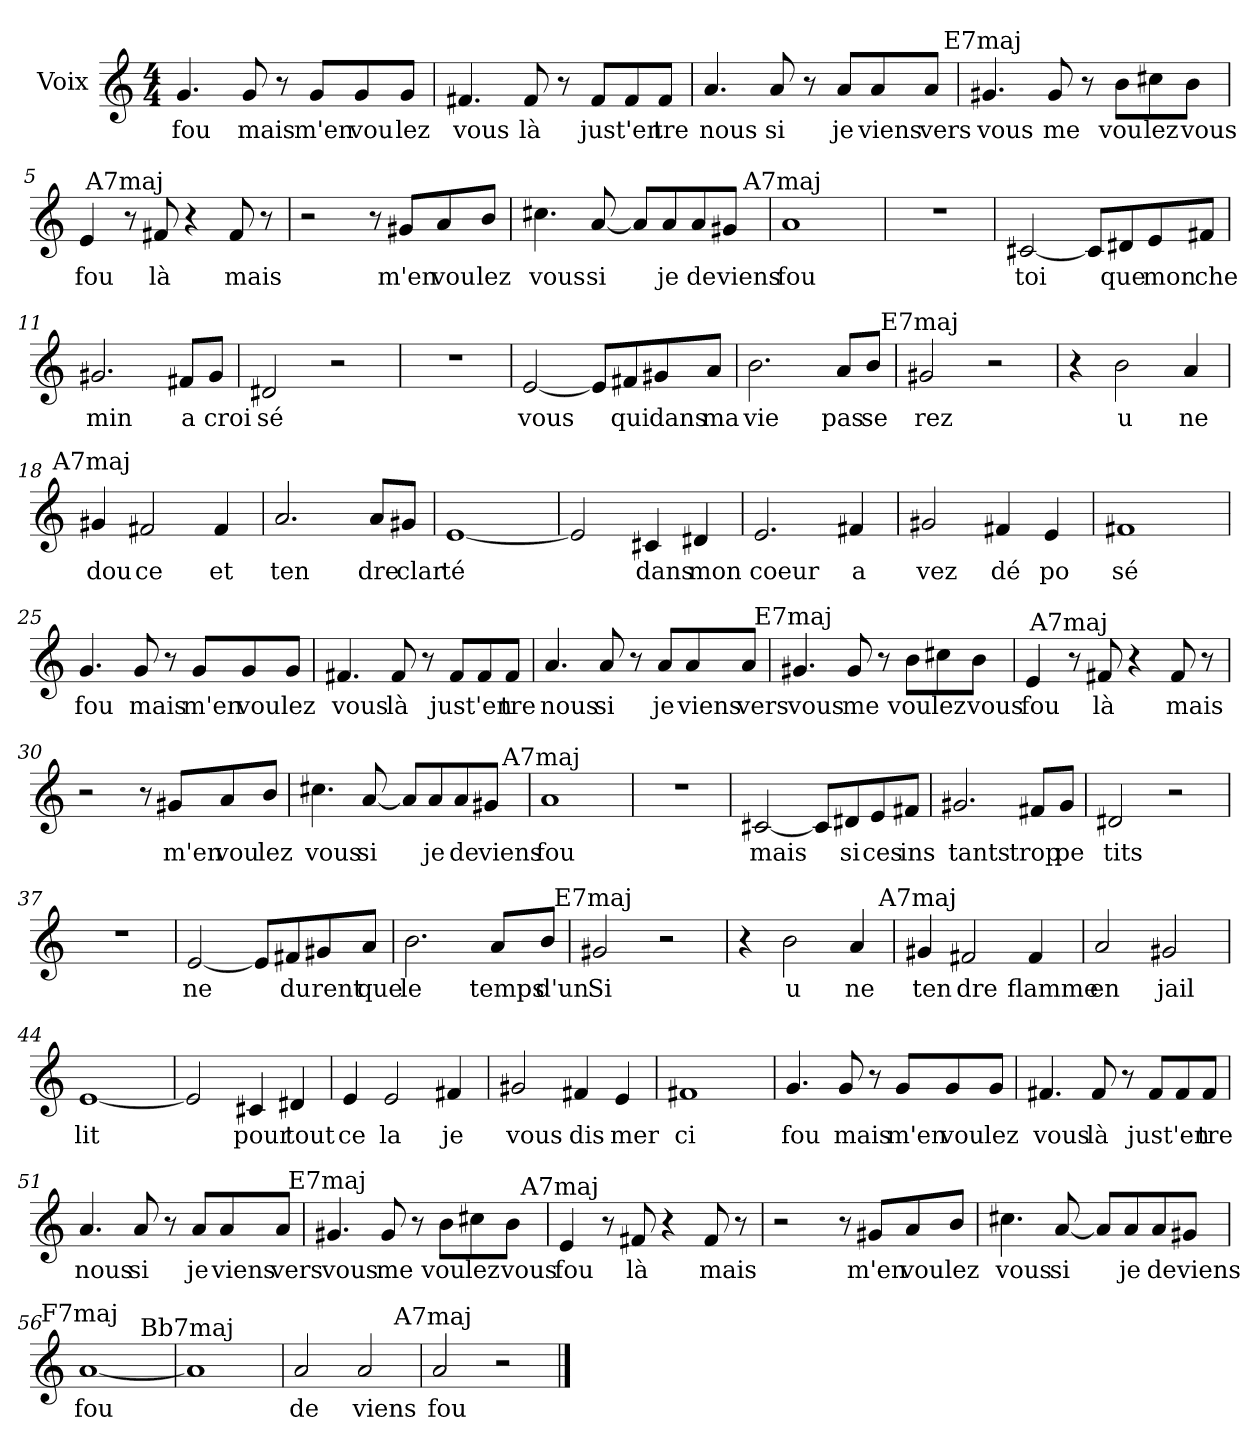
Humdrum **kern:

**kern	**text
*part1	*part1
*staff1	*staff1
*I"Voix	*
*I'Voix	*
*clefG2	*
*k[]	*
*C:	*
*M4/4	*
=1	=1
!	!LO:LY:b
4.g/	fou
!	!LO:LY:b
8g/	mais
8r	.
!	!LO:LY:b
8g/L	m'en
!	!LO:LY:b
8g/	vou
!	!LO:LY:b
8g/J	lez
=2	=2
!	!LO:LY:b
4.f#X/	vous
!	!LO:LY:b
8f#/	là
8r	.
!	!LO:LY:b
8f#/L	just'en
8f#/	.
!	!LO:LY:b
8f#/J	tre
=3	=3
!	!LO:LY:b
4.a/	nous
!	!LO:LY:b
8a/	si
8r	.
!	!LO:LY:b
8a/L	je
!	!LO:LY:b
8a/	viens
!	!LO:LY:b
8a/J	vers
=4	=4
!LO:TX:a:cj:t=E7maj	!
!	!LO:LY:b
4.g#X/	vous
!	!LO:LY:b
8g#/	me
8r	.
!	!LO:LY:b
8b\L	vou
!	!LO:LY:b
8cc#X\	lez
!	!LO:LY:b
8b\J	vous
!!LO:LB:g=z
=5	=5
!	!LO:LY:b
4e/	fou
!LO:TX:a:cj:t=A7maj	!
8r	.
!	!LO:LY:b
8f#X/	là
4r	.
!	!LO:LY:b
8f#/	mais
8r	.
=6	=6
2r	.
8r	.
!	!LO:LY:b
8g#X/L	m'en
!	!LO:LY:b
8a/	vou
!	!LO:LY:b
8b/J	lez
=7	=7
!	!LO:LY:b
4.cc#X\	vous
!	!LO:LY:b
[8a/	si
8a/L]	.
!	!LO:LY:b
8a/	je
!	!LO:LY:b
8a/	de
!	!LO:LY:b
8g#X/J	viens
=8	=8
!LO:TX:a:cj:t=A7maj	!
!	!LO:LY:b
1a	fou
!!LO:LB:g=z
=9!	=9!
1r	.
=10	=10
!	!LO:LY:b
[2c#X/	toi
8c#/L]	.
!	!LO:LY:b
8d#X/	que
!	!LO:LY:b
8e/	mon
!	!LO:LY:b
8f#X/J	che
=11	=11
!	!LO:LY:b
2.g#X/	min
!	!LO:LY:b
8f#X/L	a
!	!LO:LY:b
8g#/J	croi
=12	=12
!	!LO:LY:b
2d#X/	sé
2r	.
!!LO:LB:g=z
=13	=13
1r	.
=14	=14
!	!LO:LY:b
[2e/	vous
8e/L]	.
!	!LO:LY:b
8f#X/	qui
!	!LO:LY:b
8g#X/	dans
!	!LO:LY:b
8a/J	ma
=15	=15
!	!LO:LY:b
2.b\	vie
!	!LO:LY:b
8a/L	pas
!	!LO:LY:b
8b/J	se
=16	=16
!LO:TX:a:cj:t=E7maj	!
!	!LO:LY:b
2g#X/	rez
2r	.
!!LO:LB:g=z
=17	=17
4r	.
!	!LO:LY:b
2b\	u
!	!LO:LY:b
4a/	ne
=18	=18
!LO:TX:a:cj:t=A7maj	!
!	!LO:LY:b
4g#X/	dou
!	!LO:LY:b
2f#X/	ce
!	!LO:LY:b
4f#/	et
=19	=19
!	!LO:LY:b
2.a/	ten
!	!LO:LY:b
8a/L	dre
!	!LO:LY:b
8g#X/J	clar
=20	=20
!	!LO:LY:b
[1e	té
!!LO:LB:g=z
=21	=21
2e/]	.
!	!LO:LY:b
4c#X/	dans
!	!LO:LY:b
4d#X/	mon
=22	=22
!	!LO:LY:b
2.e/	coeur
!	!LO:LY:b
4f#X/	a
=23	=23
!	!LO:LY:b
2g#X/	vez
!	!LO:LY:b
4f#X/	dé
!	!LO:LY:b
4e/	po
=24	=24
!	!LO:LY:b
1f#X	sé
!!LO:LB:g=z
=25	=25
!	!LO:LY:b
4.g/	fou
!	!LO:LY:b
8g/	mais
8r	.
!	!LO:LY:b
8g/L	m'en
!	!LO:LY:b
8g/	vou
!	!LO:LY:b
8g/J	lez
=26	=26
!	!LO:LY:b
4.f#X/	vous
!	!LO:LY:b
8f#/	là
8r	.
!	!LO:LY:b
8f#/L	just'en
8f#/	.
!	!LO:LY:b
8f#/J	tre
=27	=27
!	!LO:LY:b
4.a/	nous
!	!LO:LY:b
8a/	si
8r	.
!	!LO:LY:b
8a/L	je
!	!LO:LY:b
8a/	viens
!	!LO:LY:b
8a/J	vers
=28	=28
!LO:TX:a:cj:t=E7maj	!
!	!LO:LY:b
4.g#X/	vous
!	!LO:LY:b
8g#/	me
8r	.
!	!LO:LY:b
8b\L	vou
!	!LO:LY:b
8cc#X\	lez
!	!LO:LY:b
8b\J	vous
!!LO:LB:g=z
=29	=29
!	!LO:LY:b
4e/	fou
!LO:TX:a:cj:t=A7maj	!
8r	.
!	!LO:LY:b
8f#X/	là
4r	.
!	!LO:LY:b
8f#/	mais
8r	.
=30	=30
2r	.
8r	.
!	!LO:LY:b
8g#X/L	m'en
!	!LO:LY:b
8a/	vou
!	!LO:LY:b
8b/J	lez
=31	=31
!	!LO:LY:b
4.cc#X\	vous
!	!LO:LY:b
[8a/	si
8a/L]	.
!	!LO:LY:b
8a/	je
!	!LO:LY:b
8a/	de
!	!LO:LY:b
8g#X/J	viens
=32	=32
!LO:TX:a:cj:t=A7maj	!
!	!LO:LY:b
1a	fou
!!LO:PB:g=z
=33!	=33!
1r	.
=34	=34
!	!LO:LY:b
[2c#X/	mais
8c#/L]	.
!	!LO:LY:b
8d#X/	si
!	!LO:LY:b
8e/	ces
!	!LO:LY:b
8f#X/J	ins
=35	=35
!	!LO:LY:b
2.g#X/	tants
!	!LO:LY:b
8f#X/L	trop
!	!LO:LY:b
8g#/J	pe
=36	=36
!	!LO:LY:b
2d#X/	tits
2r	.
!!LO:LB:g=z
=37	=37
1r	.
=38	=38
!	!LO:LY:b
[2e/	ne
8e/L]	.
!	!LO:LY:b
8f#X/	du
!	!LO:LY:b
8g#X/	rent
!	!LO:LY:b
8a/J	que
=39	=39
!	!LO:LY:b
2.b\	le
!	!LO:LY:b
8a/L	temps
!	!LO:LY:b
8b/J	d'un
=40	=40
!LO:TX:a:cj:t=E7maj	!
!	!LO:LY:b
2g#X/	Si
2r	.
!!LO:LB:g=z
=41	=41
4r	.
!	!LO:LY:b
2b\	u
!	!LO:LY:b
4a/	ne
=42	=42
!LO:TX:a:cj:t=A7maj	!
!	!LO:LY:b
4g#X/	ten
!	!LO:LY:b
2f#X/	dre
!	!LO:LY:b
4f#/	flamme
=43	=43
!	!LO:LY:b
2a/	en
!	!LO:LY:b
2g#X/	jail
=44	=44
!	!LO:LY:b
[1e	lit
!!LO:LB:g=z
=45	=45
2e/]	.
!	!LO:LY:b
4c#X/	pour
!	!LO:LY:b
4d#X/	tout
=46	=46
!	!LO:LY:b
4e/	ce
!	!LO:LY:b
2e/	la
!	!LO:LY:b
4f#X/	je
=47	=47
!	!LO:LY:b
2g#X/	vous
!	!LO:LY:b
4f#X/	dis
!	!LO:LY:b
4e/	mer
=48	=48
!	!LO:LY:b
1f#X	ci
!!LO:LB:g=z
=49	=49
!	!LO:LY:b
4.g/	fou
!	!LO:LY:b
8g/	mais
8r	.
!	!LO:LY:b
8g/L	m'en
!	!LO:LY:b
8g/	vou
!	!LO:LY:b
8g/J	lez
=50	=50
!	!LO:LY:b
4.f#X/	vous
!	!LO:LY:b
8f#/	là
8r	.
!	!LO:LY:b
8f#/L	just'en
8f#/	.
!	!LO:LY:b
8f#/J	tre
=51	=51
!	!LO:LY:b
4.a/	nous
!	!LO:LY:b
8a/	si
8r	.
!	!LO:LY:b
8a/L	je
!	!LO:LY:b
8a/	viens
!	!LO:LY:b
8a/J	vers
=52	=52
!LO:TX:a:cj:t=E7maj	!
!	!LO:LY:b
4.g#X/	vous
!	!LO:LY:b
8g#/	me
8r	.
!	!LO:LY:b
8b\L	vou
!	!LO:LY:b
8cc#X\	lez
!	!LO:LY:b
8b\J	vous
!!LO:LB:g=z
=53	=53
!LO:TX:a:cj:t=A7maj	!
!	!LO:LY:b
4e/	fou
8r	.
!	!LO:LY:b
8f#X/	là
4r	.
!	!LO:LY:b
8f#/	mais
8r	.
=54	=54
2r	.
8r	.
!	!LO:LY:b
8g#X/L	m'en
!	!LO:LY:b
8a/	vou
!	!LO:LY:b
8b/J	lez
=55	=55
!	!LO:LY:b
4.cc#X\	vous
!	!LO:LY:b
[8a/	si
8a/L]	.
!	!LO:LY:b
8a/	je
!	!LO:LY:b
8a/	de
!	!LO:LY:b
8g#X/J	viens
=56	=56
!LO:TX:a:cj:t=F7maj	!
!	!LO:LY:b
[1a	fou
!!LO:LB:g=z
=57	=57
!LO:TX:a:cj:t=Bb7maj	!
1a]	.
=58	=58
!	!LO:LY:b
2a/	de
!	!LO:LY:b
2a/	viens
=59	=59
!LO:TX:a:cj:t=A7maj	!
!	!LO:LY:b
2a/	fou
2r	.
==	==
*-	*-
